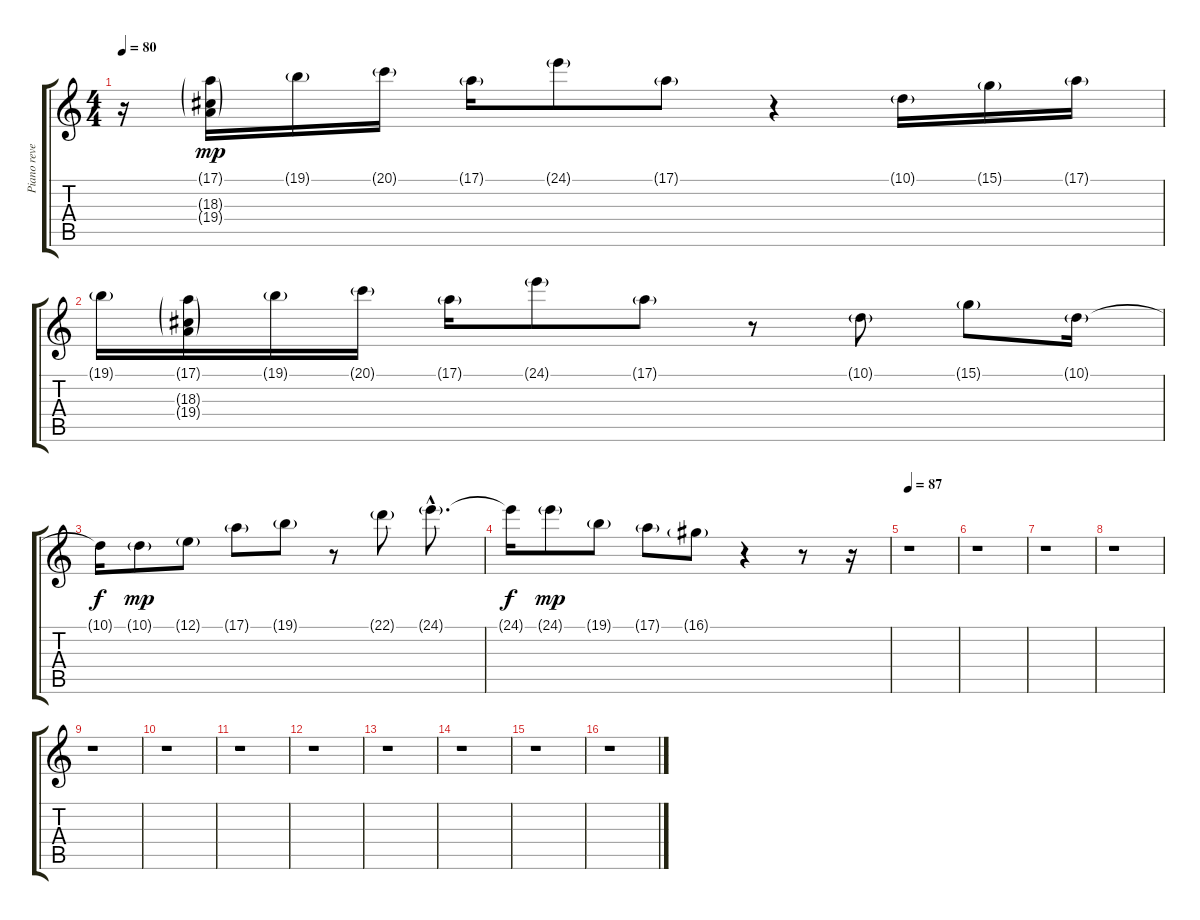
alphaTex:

\track ("Piano reverb 1" "Piano reve") {instrument brightacousticpiano}
\staff {score tabs}
\tuning (E4 B3 G3 D3 A2 E2) {hide}
\ts (4 4)
\tempo 80
\clef g2
\ks c
r.16{dy mp instrument brightacousticpiano} (17.1{g} 18.3{g} 19.4{g}).16 19.1{g}.16 20.1{g}.16 17.1{g}.16 24.1{g}.8 17.1{g}.8 r.4 10.1{g}.16 15.1{g}.16 17.1{g}.16 |
19.1{g}.16 (17.1{g} 18.3{g} 19.4{g}).16 19.1{g}.16 20.1{g}.16 17.1{g}.16 24.1{g}.8 17.1{g}.8 r.8 10.1{g}.8 15.1{g}.8 10.1{g}.16 |
10.1{t}.16{dy f} 10.1{g}.8{dy mp} 12.1{g}.8 17.1{g}.8 19.1{g}.8 r.8 22.1{g}.8 24.1{g hac}.8{d} |
24.1{t}.16{dy f} 24.1{g}.8{dy mp} 19.1{g}.8 17.1{g}.8 16.1{g}.8 r.4 r.8 r.16 |
\tempo 87
r.1 |
r.1 |
r.1 |
r.1 |
r.1 |
r.1 |
r.1 |
r.1 |
r.1 |
r.1 |
r.1 |
r.1
